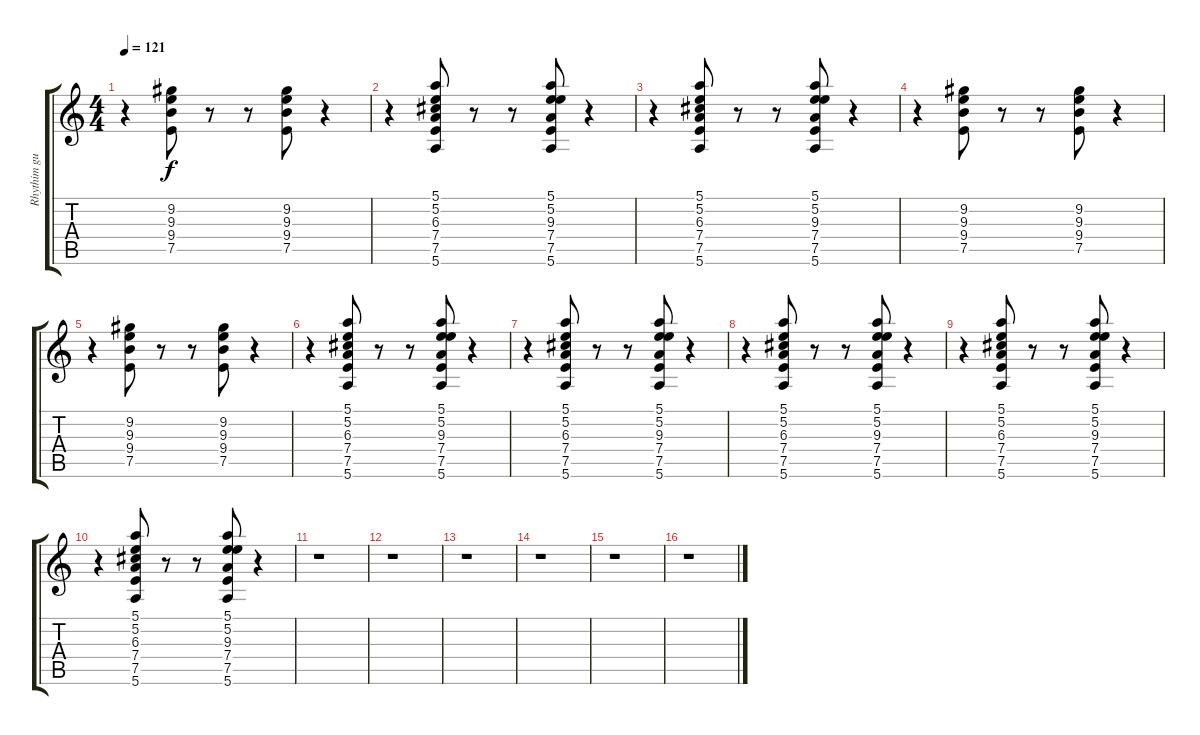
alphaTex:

\track ("Rhythim guitar" "Rhythim gu") {instrument overdrivenguitar}
\staff {score tabs}
\tuning (E4 B3 G3 D3 A2 E2) {hide}
\ts (4 4)
\tempo 121
\clef g2
\ks c
r.4{dy f} (9.2 9.3 9.4 7.5).8 r.8 r.8 (9.2 9.3 9.4 7.5).8 r.4 |
r.4 (5.1 5.2 6.3 7.4 7.5 5.6).8 r.8 r.8 (5.1 5.2 9.3 7.4 7.5 5.6).8 r.4 |
r.4 (5.1 5.2 6.3 7.4 7.5 5.6).8 r.8 r.8 (5.1 5.2 9.3 7.4 7.5 5.6).8 r.4 |
r.4 (9.2 9.3 9.4 7.5).8 r.8 r.8 (9.2 9.3 9.4 7.5).8 r.4 |
r.4 (9.2 9.3 9.4 7.5).8 r.8 r.8 (9.2 9.3 9.4 7.5).8 r.4 |
r.4 (5.1 5.2 6.3 7.4 7.5 5.6).8 r.8 r.8 (5.1 5.2 9.3 7.4 7.5 5.6).8 r.4 |
r.4 (5.1 5.2 6.3 7.4 7.5 5.6).8 r.8 r.8 (5.1 5.2 9.3 7.4 7.5 5.6).8 r.4 |
r.4 (5.1 5.2 6.3 7.4 7.5 5.6).8 r.8 r.8 (5.1 5.2 9.3 7.4 7.5 5.6).8 r.4 |
r.4 (5.1 5.2 6.3 7.4 7.5 5.6).8 r.8 r.8 (5.1 5.2 9.3 7.4 7.5 5.6).8 r.4 |
r.4 (5.1 5.2 6.3 7.4 7.5 5.6).8 r.8 r.8 (5.1 5.2 9.3 7.4 7.5 5.6).8 r.4 |
r.1 |
r.1 |
r.1 |
r.1 |
r.1 |
r.1
